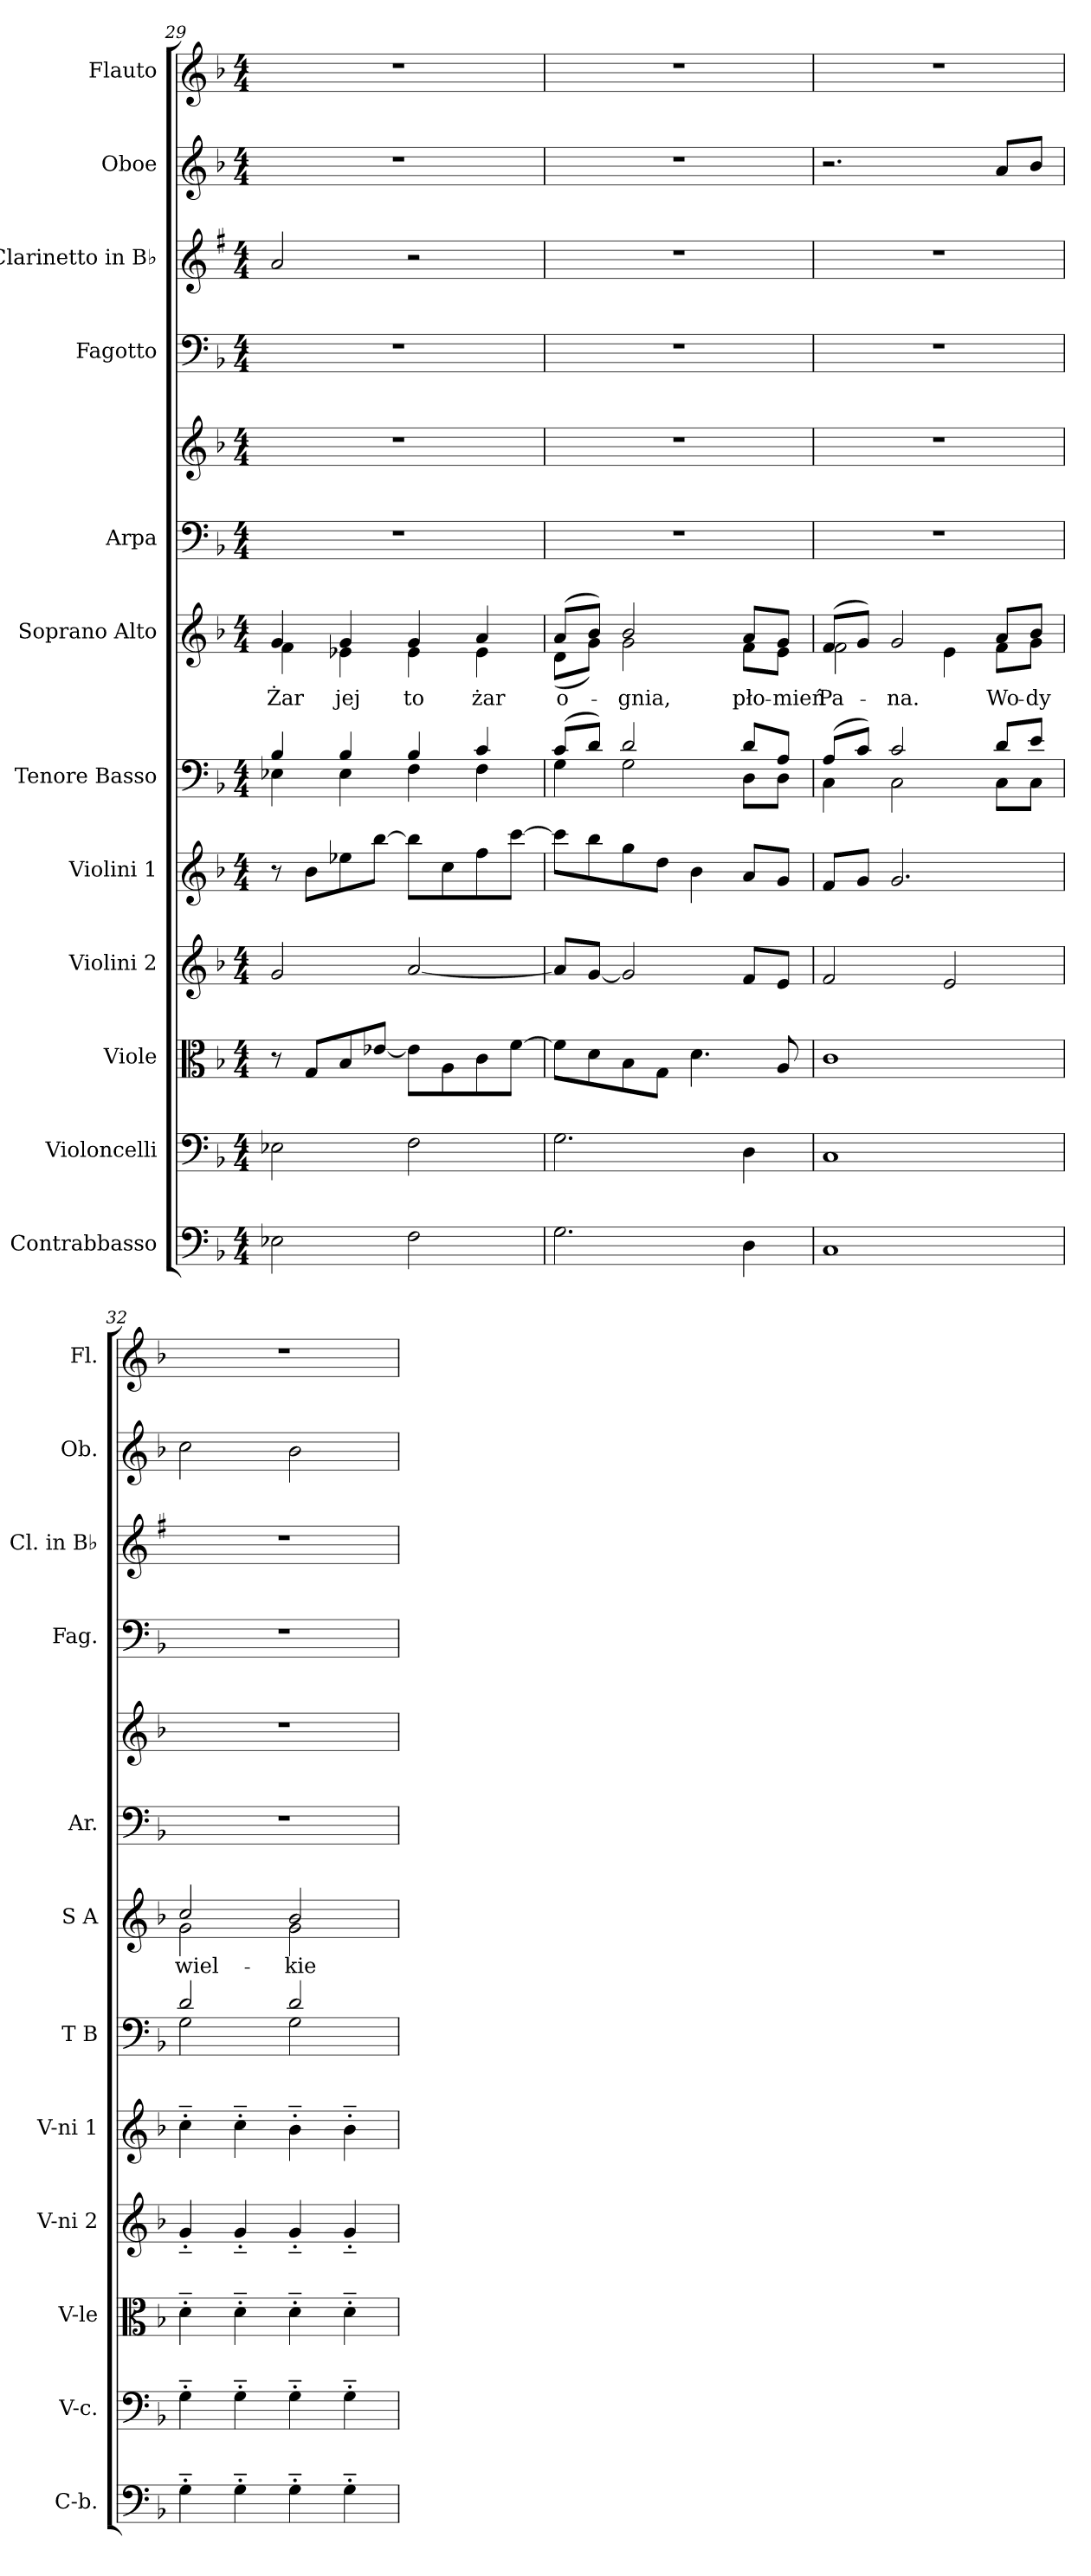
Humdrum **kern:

**kern	**kern	**kern	**kern	**kern	**kern	**kern	**text	**kern	**kern	**kern	**kern	**kern	**kern
*part12	*part11	*part10	*part9	*part8	*part7	*part6	*part6	*part5	*part5	*part4	*part3	*part2	*part1
*staff13	*staff12	*staff11	*staff10	*staff9	*staff8	*staff7	*staff7	*staff6	*staff5	*staff4	*staff3	*staff2	*staff1
*I"Contrabbasso	*I"Violoncelli	*I"Viole	*I"Violini 2	*I"Violini 1	*I"Tenore Basso	*I"Soprano Alto	*	*I"Arpa	*	*I"Fagotto	*I"Clarinetto in B♭	*I"Oboe	*I"Flauto
*I'C-b.	*I'V-c.	*I'V-le	*I'V-ni 2	*I'V-ni 1	*I'T B	*I'S A	*	*I'Ar.	*	*I'Fag.	*I'Cl. in B♭	*I'Ob.	*I'Fl.
*clefF4	*clefF4	*clefC3	*clefG2	*clefG2	*clefF4	*clefG2	*	*clefF4	*clefG2	*clefF4	*clefG2	*clefG2	*clefG2
*	*	*	*	*	*	*	*	*	*	*	*ITrd1c2	*	*
*k[b-]	*k[b-]	*k[b-]	*k[b-]	*k[b-]	*k[b-]	*k[b-]	*	*k[b-]	*k[b-]	*k[b-]	*k[b-]	*k[b-]	*k[b-]
*M4/4	*M4/4	*M4/4	*M4/4	*M4/4	*M4/4	*M4/4	*	*M4/4	*M4/4	*M4/4	*M4/4	*M4/4	*M4/4
=29	=29	=29	=29	=29	=29	=29	=29	=29	=29	=29	=29	=29	=29
*	*	*	*	*	*^	*^	*	*	*	*	*	*	*
2E-X	2E-X	8r	2g	8r	4B-	4E-X	4g	4f	Żar	1r	1r	1r	2g	1r	1r
.	.	8GL	.	8b-L	.	.	.	.	.	.	.	.	.	.	.
.	.	8B-	.	8ee-X	4B-	4E-	4g	4e-X	jej	.	.	.	.	.	.
.	.	[8e-XJ	.	[8bb-J	.	.	.	.	.	.	.	.	.	.	.
2F	2F	8e-L]	[2a	8bb-L]	4B-	4F	4g	4e-	to	.	.	.	2r	.	.
.	.	8A	.	8cc	.	.	.	.	.	.	.	.	.	.	.
.	.	8c	.	8ff	4c	4F	4a	4e-	żar	.	.	.	.	.	.
.	.	[8fJ	.	[8cccJ	.	.	.	.	.	.	.	.	.	.	.
=30	=30	=30	=30	=30	=30	=30	=30	=30	=30	=30	=30	=30	=30	=30	=30
2.G	2.G	8fL]	8aL]	8cccL]	(8cL	4G	(8aL	(8dL	o-	1r	1r	1r	1r	1r	1r
.	.	8d	[8gJ	8bb-	8dJ)	.	8b-J)	8gJ)	.	.	.	.	.	.	.
.	.	8B-	2g]	8gg	2d	2G	2b-	2g	-gnia,	.	.	.	.	.	.
.	.	8GJ	.	8ddJ	.	.	.	.	.	.	.	.	.	.	.
.	.	4.d	.	4b-	.	.	.	.	.	.	.	.	.	.	.
4D	4D	.	8fL	8aL	8dL	8DL	8aL	8fL	pło-	.	.	.	.	.	.
.	.	8A	8eJ	8gJ	8AJ	8DJ	8gJ	8eJ	-mień	.	.	.	.	.	.
=31	=31	=31	=31	=31	=31	=31	=31	=31	=31	=31	=31	=31	=31	=31	=31
1C	1C	1c	2f	8fL	(8AL	4C	(8fL	2f	Pa-	1r	1r	1r	1r	2.r	1r
.	.	.	.	8gJ	8cJ)	.	8gJ)	.	.	.	.	.	.	.	.
.	.	.	.	2.g	2c	2C	2g	.	-na.	.	.	.	.	.	.
.	.	.	2e	.	.	.	.	4e	.	.	.	.	.	.	.
.	.	.	.	.	8dL	8CL	8aL	8fL	Wo-	.	.	.	.	8aL	.
.	.	.	.	.	8eJ	8CJ	8b-J	8gJ	-dy	.	.	.	.	8b-J	.
=32	=32	=32	=32	=32	=32	=32	=32	=32	=32	=32	=32	=32	=32	=32	=32
4G'~	4G'~	4d'~	4g'~	4cc'~	2d	2G	2cc	2g	wiel-	1r	1r	1r	1r	2cc	1r
4G'~	4G'~	4d'~	4g'~	4cc'~	.	.	.	.	.	.	.	.	.	.	.
4G'~	4G'~	4d'~	4g'~	4b-'~	2d	2G	2b-	2g	-kie	.	.	.	.	2b-	.
4G'~	4G'~	4d'~	4g'~	4b-'~	.	.	.	.	.	.	.	.	.	.	.
*	*	*	*	*	*v	*v	*	*	*	*	*	*	*	*	*
*	*	*	*	*	*	*v	*v	*	*	*	*	*	*	*
=	=	=	=	=	=	=	=	=	=	=	=	=	=
*-	*-	*-	*-	*-	*-	*-	*-	*-	*-	*-	*-	*-	*-
